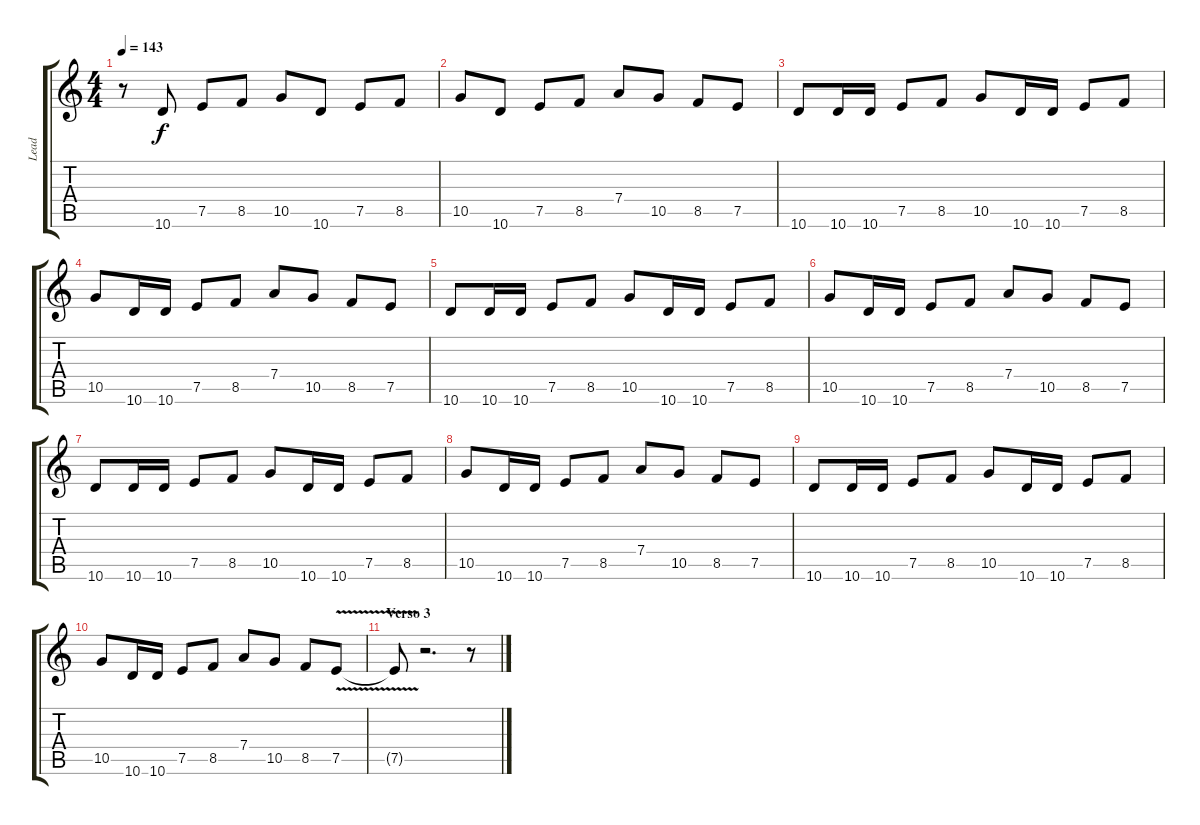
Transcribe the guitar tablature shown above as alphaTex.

\track ("Lead" "Lead") {instrument distortionguitar}
\staff {score tabs}
\tuning (E4 B3 G3 D3 A2 E2) {hide}
\ts (4 4)
\tempo 143
\clef g2
\ks c
r.8{dy f} 10.6.8 7.5.8 8.5.8 10.5.8 10.6.8 7.5.8 8.5.8 |
10.5.8 10.6.8 7.5.8 8.5.8 7.4.8 10.5.8 8.5.8 7.5.8 |
10.6.8 10.6.16 10.6.16 7.5.8 8.5.8 10.5.8 10.6.16 10.6.16 7.5.8 8.5.8 |
10.5.8 10.6.16 10.6.16 7.5.8 8.5.8 7.4.8 10.5.8 8.5.8 7.5.8 |
10.6.8 10.6.16 10.6.16 7.5.8 8.5.8 10.5.8 10.6.16 10.6.16 7.5.8 8.5.8 |
10.5.8 10.6.16 10.6.16 7.5.8 8.5.8 7.4.8 10.5.8 8.5.8 7.5.8 |
10.6.8 10.6.16 10.6.16 7.5.8 8.5.8 10.5.8 10.6.16 10.6.16 7.5.8 8.5.8 |
10.5.8 10.6.16 10.6.16 7.5.8 8.5.8 7.4.8 10.5.8 8.5.8 7.5.8 |
10.6.8 10.6.16 10.6.16 7.5.8 8.5.8 10.5.8 10.6.16 10.6.16 7.5.8 8.5.8 |
10.5.8 10.6.16 10.6.16 7.5.8 8.5.8 7.4.8 10.5.8 8.5.8 7.5{v}.8 |
\section ("" "Verso 3")
7.5{t}.8 r.2{d} r.8
